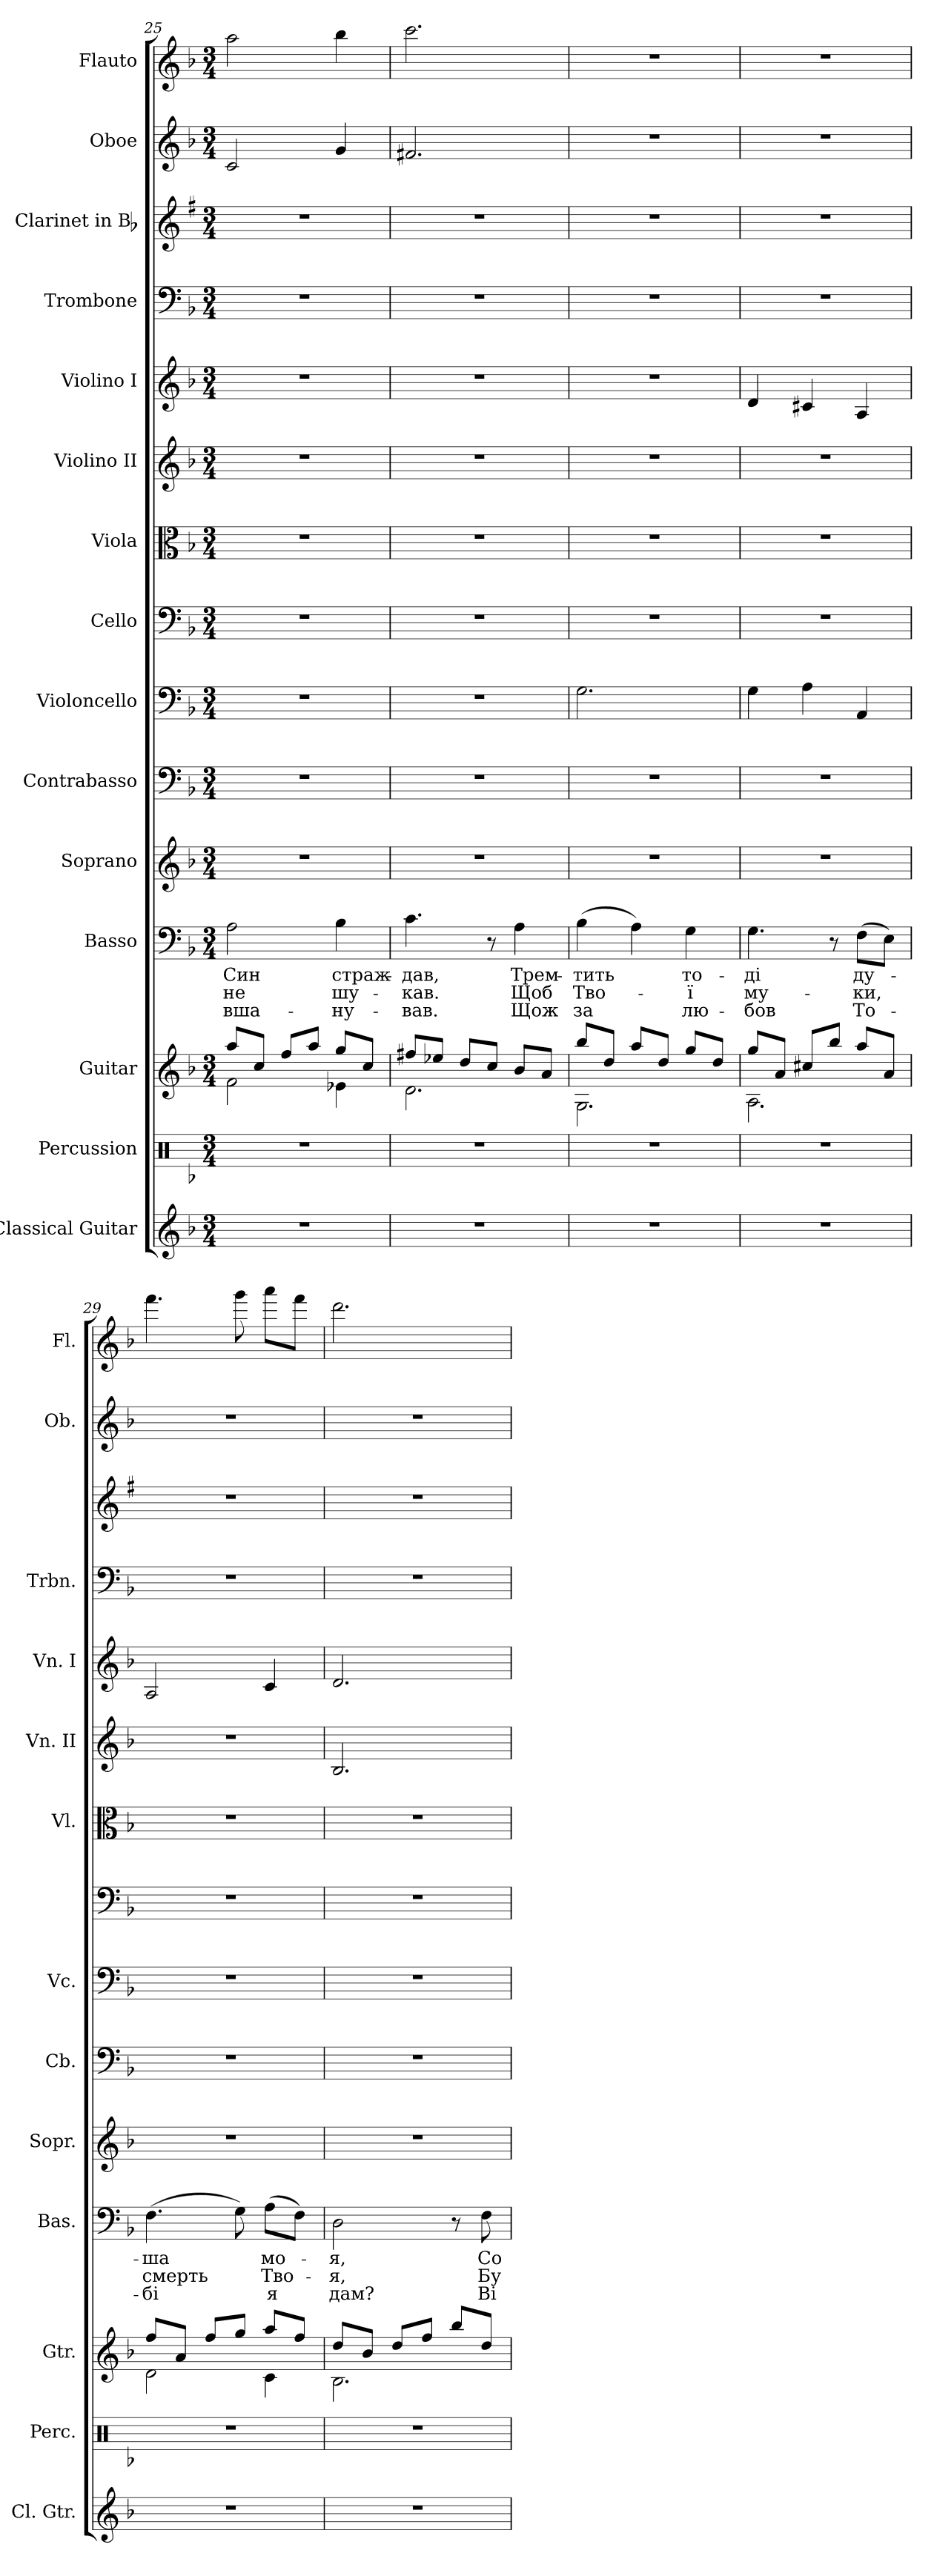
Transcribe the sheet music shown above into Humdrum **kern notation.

**kern	**kern	**kern	**kern	**text	**text	**text	**kern	**kern	**kern	**kern	**kern	**kern	**kern	**kern	**kern	**kern	**kern
*part15	*part14	*part13	*part12	*part12	*part12	*part12	*part11	*part10	*part9	*part8	*part7	*part6	*part5	*part4	*part3	*part2	*part1
*staff15	*staff14	*staff13	*staff12	*staff12	*staff12	*staff12	*staff11	*staff10	*staff9	*staff8	*staff7	*staff6	*staff5	*staff4	*staff3	*staff2	*staff1
*I"Classical Guitar	*I"Percussion	*I"Guitar	*I"Basso	*	*	*	*I"Soprano	*I"Contrabasso	*I"Violoncello	*I"Cello	*I"Viola	*I"Violino II	*I"Violino I	*I"Trombone	*I"Clarinet in Bb	*I"Oboe	*I"Flauto
*I'Cl. Gtr.	*I'Perc.	*I'Gtr.	*I'Bas.	*	*	*	*I'Sopr.	*I'Cb.	*I'Vc.	*	*I'Vl.	*I'Vn. II	*I'Vn. I	*I'Trbn.	*	*I'Ob.	*I'Fl.
*clefG2	*clefX	*clefG2	*clefF4	*	*	*	*clefG2	*clefF4	*clefF4	*clefF4	*clefC3	*clefG2	*clefG2	*clefF4	*clefG2	*clefG2	*clefG2
*ITrd7c12	*	*ITrd7c12	*	*	*	*	*	*ITrd7c12	*	*	*	*	*	*	*ITrd1c2	*	*
*k[b-]	*k[b-]	*k[b-]	*k[b-]	*	*	*	*k[b-]	*k[b-]	*k[b-]	*k[b-]	*k[b-]	*k[b-]	*k[b-]	*k[b-]	*k[b-]	*k[b-]	*k[b-]
*F:	*F:	*F:	*F:	*	*	*	*F:	*F:	*F:	*F:	*F:	*F:	*F:	*F:	*F:	*F:	*F:
*M3/4	*M3/4	*M3/4	*M3/4	*	*	*	*M3/4	*M3/4	*M3/4	*M3/4	*M3/4	*M3/4	*M3/4	*M3/4	*M3/4	*M3/4	*M3/4
=25	=25	=25	=25	=25	=25	=25	=25	=25	=25	=25	=25	=25	=25	=25	=25	=25	=25
*	*	*^	*	*	*	*	*	*	*	*	*	*	*	*	*	*	*
!	!	!	!	!	!LO:LY:a	!LO:LY:a	!LO:LY:a	!	!	!	!	!	!	!	!	!	!	!
2.r	2.r	8a/L	2F\	2A\	Син	не	вша-	2.r	2.r	2.r	2.r	2.r	2.r	2.r	2.r	2.r	2c/	2aa\
.	.	8c/J	.	.	.	.	.	.	.	.	.	.	.	.	.	.	.	.
.	.	8f/L	.	.	.	.	.	.	.	.	.	.	.	.	.	.	.	.
.	.	8a/J	.	.	.	.	.	.	.	.	.	.	.	.	.	.	.	.
!	!	!	!	!	!LO:LY:a	!LO:LY:a	!LO:LY:a	!	!	!	!	!	!	!	!	!	!	!
.	.	8g/L	4E-X\	4B-\	страж-	шу-	-ну-	.	.	.	.	.	.	.	.	.	4g/	4bb-\
.	.	8c/J	.	.	.	.	.	.	.	.	.	.	.	.	.	.	.	.
=26	=26	=26	=26	=26	=26	=26	=26	=26	=26	=26	=26	=26	=26	=26	=26	=26	=26	=26
!	!	!	!	!	!LO:LY:a	!LO:LY:a	!LO:LY:a	!	!	!	!	!	!	!	!	!	!	!
2.r	2.r	8f#X/L	2.D\	4.c\	-дав,	-кав.	-вав.	2.r	2.r	2.r	2.r	2.r	2.r	2.r	2.r	2.r	2.f#X/	2.ccc\
.	.	8e-X/J	.	.	.	.	.	.	.	.	.	.	.	.	.	.	.	.
.	.	8d/L	.	.	.	.	.	.	.	.	.	.	.	.	.	.	.	.
.	.	8c/J	.	8r	.	.	.	.	.	.	.	.	.	.	.	.	.	.
!	!	!	!	!	!LO:LY:a	!LO:LY:a	!LO:LY:a	!	!	!	!	!	!	!	!	!	!	!
.	.	8B-/L	.	4A\	Трем-	Щоб	Щож	.	.	.	.	.	.	.	.	.	.	.
.	.	8A/J	.	.	.	.	.	.	.	.	.	.	.	.	.	.	.	.
=27	=27	=27	=27	=27	=27	=27	=27	=27	=27	=27	=27	=27	=27	=27	=27	=27	=27	=27
!	!	!	!	!	!LO:LY:a	!LO:LY:a	!LO:LY:a	!	!	!	!	!	!	!	!	!	!	!
2.r	2.r	8b-/L	2.GG\	(>4B-\	-тить	Тво-	за	2.r	2.r	2.G\	2.r	2.r	2.r	2.r	2.r	2.r	2.r	2.r
.	.	8d/J	.	.	.	.	.	.	.	.	.	.	.	.	.	.	.	.
.	.	8a/L	.	4A\)	.	.	.	.	.	.	.	.	.	.	.	.	.	.
.	.	8d/J	.	.	.	.	.	.	.	.	.	.	.	.	.	.	.	.
!	!	!	!	!	!LO:LY:a	!LO:LY:a	!LO:LY:a	!	!	!	!	!	!	!	!	!	!	!
.	.	8g/L	.	4G\	то-	-ї	лю-	.	.	.	.	.	.	.	.	.	.	.
.	.	8d/J	.	.	.	.	.	.	.	.	.	.	.	.	.	.	.	.
!!LO:PB:g=z
=28	=28	=28	=28	=28	=28	=28	=28	=28	=28	=28	=28	=28	=28	=28	=28	=28	=28	=28
!	!	!	!	!	!LO:LY:a	!LO:LY:a	!LO:LY:a	!	!	!	!	!	!	!	!	!	!	!
2.r	2.r	8g/L	2.AA\	4.G\	-ді	му-	-бов	2.r	2.r	4G\	2.r	2.r	2.r	4d/	2.r	2.r	2.r	2.r
.	.	8A/J	.	.	.	.	.	.	.	.	.	.	.	.	.	.	.	.
.	.	8c#X/L	.	.	.	.	.	.	.	4A\	.	.	.	4c#X/	.	.	.	.
.	.	8b-/J	.	8r	.	.	.	.	.	.	.	.	.	.	.	.	.	.
!	!	!	!	!	!LO:LY:a	!LO:LY:a	!LO:LY:a	!	!	!	!	!	!	!	!	!	!	!
.	.	8a/L	.	(>8F\L	ду-	-ки,	То-	.	.	4AA/	.	.	.	4A/	.	.	.	.
.	.	8A/J	.	8E\J)	.	.	.	.	.	.	.	.	.	.	.	.	.	.
=29	=29	=29	=29	=29	=29	=29	=29	=29	=29	=29	=29	=29	=29	=29	=29	=29	=29	=29
!	!	!	!	!	!LO:LY:a	!LO:LY:a	!LO:LY:a	!	!	!	!	!	!	!	!	!	!	!
2.r	2.r	8f/L	2D\	(>4.F\	-ша	смерть	-бі	2.r	2.r	2.r	2.r	2.r	2.r	2A/	2.r	2.r	2.r	4.fff\
.	.	8A/J	.	.	.	.	.	.	.	.	.	.	.	.	.	.	.	.
.	.	8f/L	.	.	.	.	.	.	.	.	.	.	.	.	.	.	.	.
.	.	8g/J	.	8G\)	.	.	.	.	.	.	.	.	.	.	.	.	.	8ggg\
!	!	!	!	!	!LO:LY:a	!LO:LY:a	!LO:LY:a	!	!	!	!	!	!	!	!	!	!	!
.	.	8a/L	4C\	(>8A\L	мо-	Тво-	я	.	.	.	.	.	.	4c/	.	.	.	8aaa\L
.	.	8f/J	.	8F\J)	.	.	.	.	.	.	.	.	.	.	.	.	.	8fff\J
=30	=30	=30	=30	=30	=30	=30	=30	=30	=30	=30	=30	=30	=30	=30	=30	=30	=30	=30
!	!	!	!	!	!LO:LY:a	!LO:LY:a	!LO:LY:a	!	!	!	!	!	!	!	!	!	!	!
2.r	2.r	8d/L	2.BB-\	2D\	-я,	-я,	дам?	2.r	2.r	2.r	2.r	2.r	2.B-/	2.d/	2.r	2.r	2.r	2.ddd\
.	.	8B-/J	.	.	.	.	.	.	.	.	.	.	.	.	.	.	.	.
.	.	8d/L	.	.	.	.	.	.	.	.	.	.	.	.	.	.	.	.
.	.	8f/J	.	.	.	.	.	.	.	.	.	.	.	.	.	.	.	.
.	.	8b-/L	.	8r	.	.	.	.	.	.	.	.	.	.	.	.	.	.
!	!	!	!	!	!LO:LY:a	!LO:LY:a	!LO:LY:a	!	!	!	!	!	!	!	!	!	!	!
.	.	8d/J	.	8F\	Со-	Бу-	Ві-	.	.	.	.	.	.	.	.	.	.	.
*	*	*v	*v	*	*	*	*	*	*	*	*	*	*	*	*	*	*	*
=	=	=	=	=	=	=	=	=	=	=	=	=	=	=	=	=	=
*-	*-	*-	*-	*-	*-	*-	*-	*-	*-	*-	*-	*-	*-	*-	*-	*-	*-
